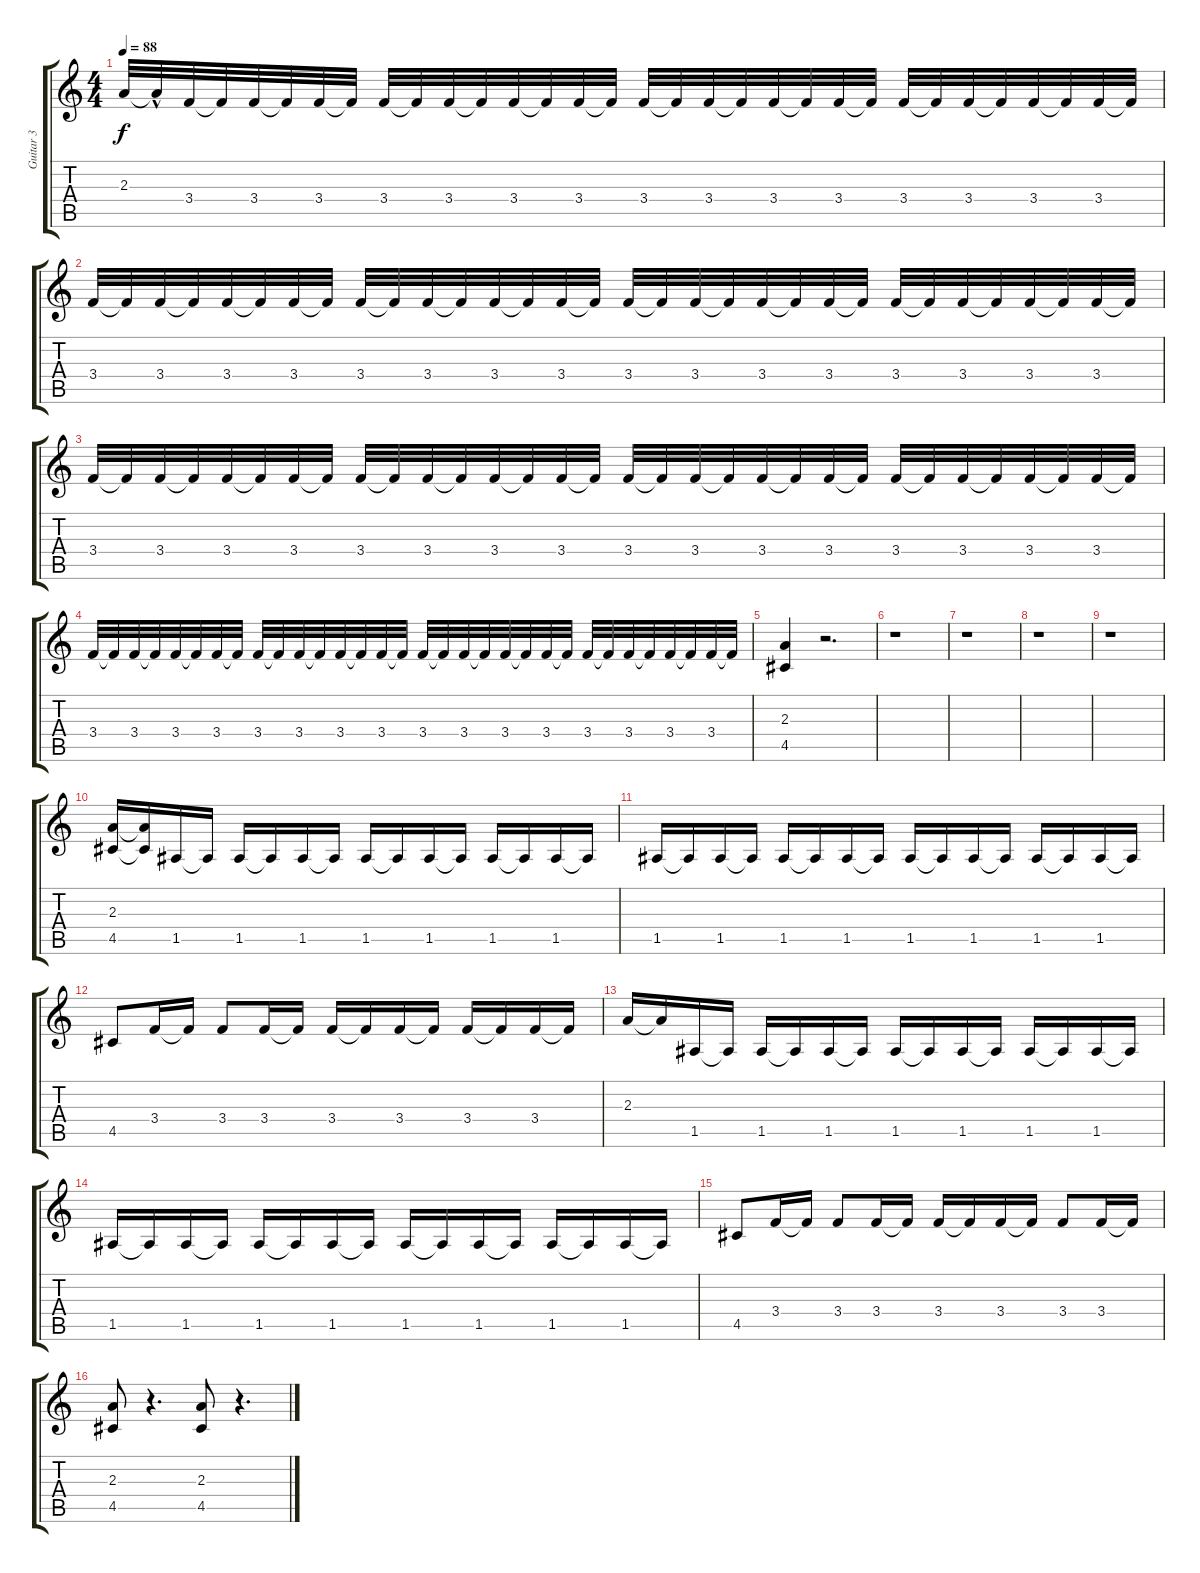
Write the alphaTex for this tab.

\track ("Guitar 3" "Guitar 3") {instrument acousticguitarnylon}
\staff {score tabs}
\tuning (E4 B3 G3 D3 A2 E2) {hide}
\ts (4 4)
\tempo 88
\clef g2
\ks c
2.3.32{dy f} 2.3{hac t}.32 3.4.32 3.4{t}.32 3.4.32 3.4{t}.32 3.4.32 3.4{t}.32 3.4.32 3.4{t}.32 3.4.32 3.4{t}.32 3.4.32 3.4{t}.32 3.4.32 3.4{t}.32 3.4.32 3.4{t}.32 3.4.32 3.4{t}.32 3.4.32 3.4{t}.32 3.4.32 3.4{t}.32 3.4.32 3.4{t}.32 3.4.32 3.4{t}.32 3.4.32 3.4{t}.32 3.4.32 3.4{t}.32 |
3.4.32 3.4{t}.32 3.4.32 3.4{t}.32 3.4.32 3.4{t}.32 3.4.32 3.4{t}.32 3.4.32 3.4{t}.32 3.4.32 3.4{t}.32 3.4.32 3.4{t}.32 3.4.32 3.4{t}.32 3.4.32 3.4{t}.32 3.4.32 3.4{t}.32 3.4.32 3.4{t}.32 3.4.32 3.4{t}.32 3.4.32 3.4{t}.32 3.4.32 3.4{t}.32 3.4.32 3.4{t}.32 3.4.32 3.4{t}.32 |
3.4.32 3.4{t}.32 3.4.32 3.4{t}.32 3.4.32 3.4{t}.32 3.4.32 3.4{t}.32 3.4.32 3.4{t}.32 3.4.32 3.4{t}.32 3.4.32 3.4{t}.32 3.4.32 3.4{t}.32 3.4.32 3.4{t}.32 3.4.32 3.4{t}.32 3.4.32 3.4{t}.32 3.4.32 3.4{t}.32 3.4.32 3.4{t}.32 3.4.32 3.4{t}.32 3.4.32 3.4{t}.32 3.4.32 3.4{t}.32 |
3.4.32 3.4{t}.32 3.4.32 3.4{t}.32 3.4.32 3.4{t}.32 3.4.32 3.4{t}.32 3.4.32 3.4{t}.32 3.4.32 3.4{t}.32 3.4.32 3.4{t}.32 3.4.32 3.4{t}.32 3.4.32 3.4{t}.32 3.4.32 3.4{t}.32 3.4.32 3.4{t}.32 3.4.32 3.4{t}.32 3.4.32 3.4{t}.32 3.4.32 3.4{t}.32 3.4.32 3.4{t}.32 3.4.32 3.4{t}.32 |
(2.3 4.5).4 r.2{d} |
r.1 |
r.1 |
r.1 |
r.1 |
(2.3 4.5).16 (2.3{t} 4.5{t}).16 1.5.16 1.5{t}.16 1.5.16 1.5{t}.16 1.5.16 1.5{t}.16 1.5.16 1.5{t}.16 1.5.16 1.5{t}.16 1.5.16 1.5{t}.16 1.5.16 1.5{t}.16 |
1.5.16 1.5{t}.16 1.5.16 1.5{t}.16 1.5.16 1.5{t}.16 1.5.16 1.5{t}.16 1.5.16 1.5{t}.16 1.5.16 1.5{t}.16 1.5.16 1.5{t}.16 1.5.16 1.5{t}.16 |
4.5.8 3.4.16 3.4{t}.16 3.4.8 3.4.16 3.4{t}.16 3.4.16 3.4{t}.16 3.4.16 3.4{t}.16 3.4.16 3.4{t}.16 3.4.16 3.4{t}.16 |
2.3.16 2.3{t}.16 1.5.16 1.5{t}.16 1.5.16 1.5{t}.16 1.5.16 1.5{t}.16 1.5.16 1.5{t}.16 1.5.16 1.5{t}.16 1.5.16 1.5{t}.16 1.5.16 1.5{t}.16 |
1.5.16 1.5{t}.16 1.5.16 1.5{t}.16 1.5.16 1.5{t}.16 1.5.16 1.5{t}.16 1.5.16 1.5{t}.16 1.5.16 1.5{t}.16 1.5.16 1.5{t}.16 1.5.16 1.5{t}.16 |
4.5.8 3.4.16 3.4{t}.16 3.4.8 3.4.16 3.4{t}.16 3.4.16 3.4{t}.16 3.4.16 3.4{t}.16 3.4.8 3.4.16 3.4{t}.16 |
(2.3 4.5).8 r.4{d} (2.3 4.5).8 r.4{d}
